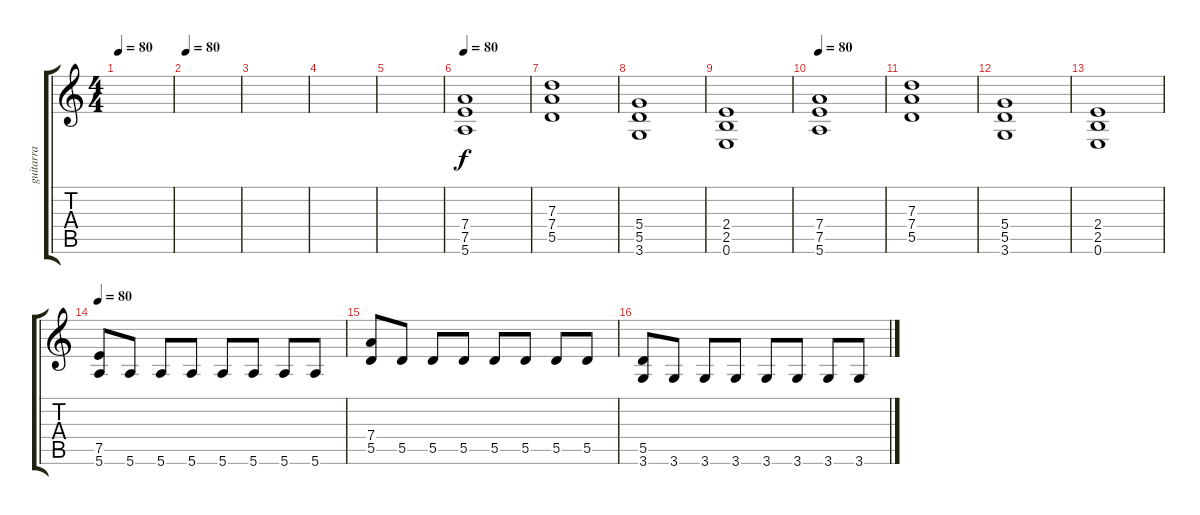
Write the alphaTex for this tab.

\track ("guitarra" "guitarra") {instrument distortionguitar}
\staff {score tabs}
\tuning (E4 B3 G3 D3 A2 E2) {hide}
\ts (4 4)
\tempo 80
\clef g2
\ks c
|
\tempo 80
|
|
|
|
\tempo 80
(7.4 7.5 5.6).1 |
(7.3 7.4 5.5).1 |
(5.4 5.5 3.6).1 |
(2.4 2.5 0.6).1 |
\tempo 80
(7.4 7.5 5.6).1 |
(7.3 7.4 5.5).1 |
(5.4 5.5 3.6).1 |
(2.4 2.5 0.6).1 |
\tempo 80
(7.5 5.6).8 5.6.8 5.6.8 5.6.8 5.6.8 5.6.8 5.6.8 5.6.8 |
(7.4 5.5).8 5.5.8 5.5.8 5.5.8 5.5.8 5.5.8 5.5.8 5.5.8 |
(5.5 3.6).8 3.6.8 3.6.8 3.6.8 3.6.8 3.6.8 3.6.8 3.6.8
